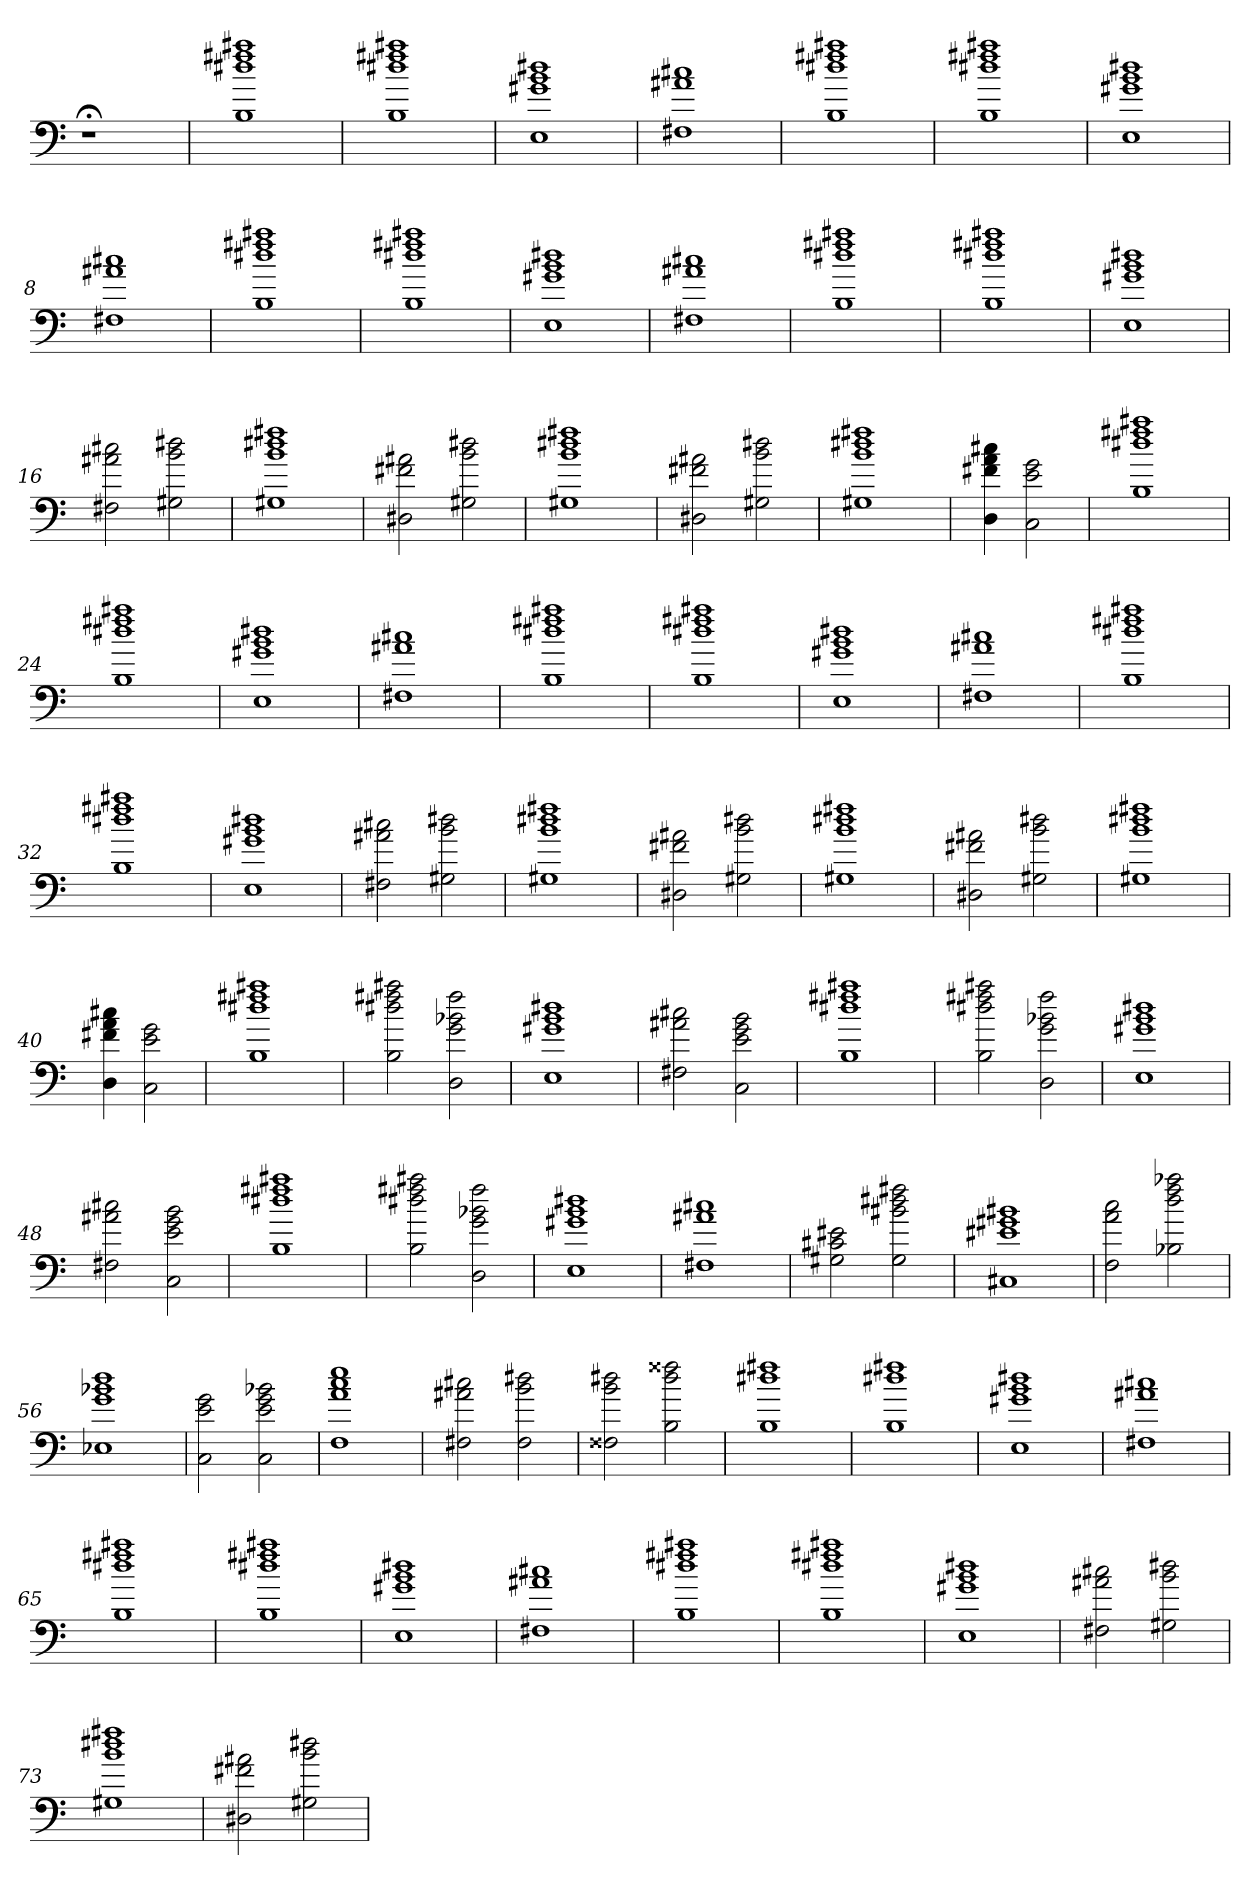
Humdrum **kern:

**kern
*part1
*staff1
=
1r;<
=1
1B 1dd#X 1ff#X 1aa#X
=2
1B 1dd#X 1ff#X 1aa#X
=3
1E 1g#X 1b 1dd#X
=4
1F#X 1a#X 1cc#X
=5
1B 1dd#X 1ff#X 1aa#X
=6
1B 1dd#X 1ff#X 1aa#X
=7
1E 1g#X 1b 1dd#X
=8
1F#X 1a#X 1cc#X
=9
1B 1dd#X 1ff#X 1aa#X
=10
1B 1dd#X 1ff#X 1aa#X
=11
1E 1g#X 1b 1dd#X
=12
1F#X 1a#X 1cc#X
=13
1B 1dd#X 1ff#X 1aa#X
=14
1B 1dd#X 1ff#X 1aa#X
=15
1E 1g#X 1b 1dd#X
=16
2F#X 2a#X 2cc#X
2G#X 2b 2dd#X
=17
1G#X 1b 1dd#X 1ff#X
=18
2D#X 2f#X 2a#X
2G#X 2b 2dd#X
=19
1G#X 1b 1dd#X 1ff#X
=20
2D#X 2f#X 2a#X
2G#X 2b 2dd#X
=21
1G#X 1b 1dd#X 1ff#X
=22
4D 4f#X 4a 4cc#X
2C 2e 2g
=23
1B 1dd#X 1ff#X 1aa#X
=24
1B 1dd#X 1ff#X 1aa#X
=25
1E 1g#X 1b 1dd#X
=26
1F#X 1a#X 1cc#X
=27
1B 1dd#X 1ff#X 1aa#X
=28
1B 1dd#X 1ff#X 1aa#X
=29
1E 1g#X 1b 1dd#X
=30
1F#X 1a#X 1cc#X
=31
1B 1dd#X 1ff#X 1aa#X
=32
1B 1dd#X 1ff#X 1aa#X
=33
1E 1g#X 1b 1dd#X
=34
2F#X 2a#X 2cc#X
2G#X 2b 2dd#X
=35
1G#X 1b 1dd#X 1ff#X
=36
2D#X 2f#X 2a#X
2G#X 2b 2dd#X
=37
1G#X 1b 1dd#X 1ff#X
=38
2D#X 2f#X 2a#X
2G#X 2b 2dd#X
=39
1G#X 1b 1dd#X 1ff#X
=40
4D 4f#X 4a 4cc#X
2C 2e 2g
=41
1B 1dd#X 1ff#X 1aa#X
=42
2B 2dd#X 2ff#X 2aa#X
2D 2g 2b-X 2ff#
=43
1E 1g#X 1b 1dd#X
=44
2F#X 2a#X 2cc#X
2C 2e 2g 2b
=45
1B 1dd#X 1ff#X 1aa#X
=46
2B 2dd#X 2ff#X 2aa#X
2D 2g 2b-X 2ff#
=47
1E 1g#X 1b 1dd#X
=48
2F#X 2a#X 2cc#X
2C 2e 2g 2b
=49
1B 1dd#X 1ff#X 1aa#X
=50
2B 2dd#X 2ff#X 2aa#X
2D 2g 2b-X 2ff#
=51
1E 1g#X 1b 1dd#X
=52
1F#X 1a#X 1cc#X
=53
2G#X 2c#X 2e#X
2G# 2b#X 2dd#X 2ff#X
=54
1C#X 1e#X 1g#X 1b#X
=55
2F 2a 2cc
2B-X 2dd 2ff 2aa-X
=56
1E-X 1g 1b-X 1dd
=57
2C 2e 2g
2C 2e 2g 2b-X
=58
1F 1a 1cc 1ee
=59
2F#X 2a#X 2cc#X
2F# 2b 2dd#X
=60
2F##X 2b 2dd#X
2B 2dd# 2ff##X
=61
1B 1dd#X 1ff#X
=62
1B 1dd#X 1ff#X
=63
1E 1g#X 1b 1dd#X
=64
1F#X 1a#X 1cc#X
=65
1B 1dd#X 1ff#X 1aa#X
=66
1B 1dd#X 1ff#X 1aa#X
=67
1E 1g#X 1b 1dd#X
=68
1F#X 1a#X 1cc#X
=69
1B 1dd#X 1ff#X 1aa#X
=70
1B 1dd#X 1ff#X 1aa#X
=71
1E 1g#X 1b 1dd#X
=72
2F#X 2a#X 2cc#X
2G#X 2b 2dd#X
=73
1G#X 1b 1dd#X 1ff#X
=74
2D#X 2f#X 2a#X
2G#X 2b 2dd#X
=
*-
